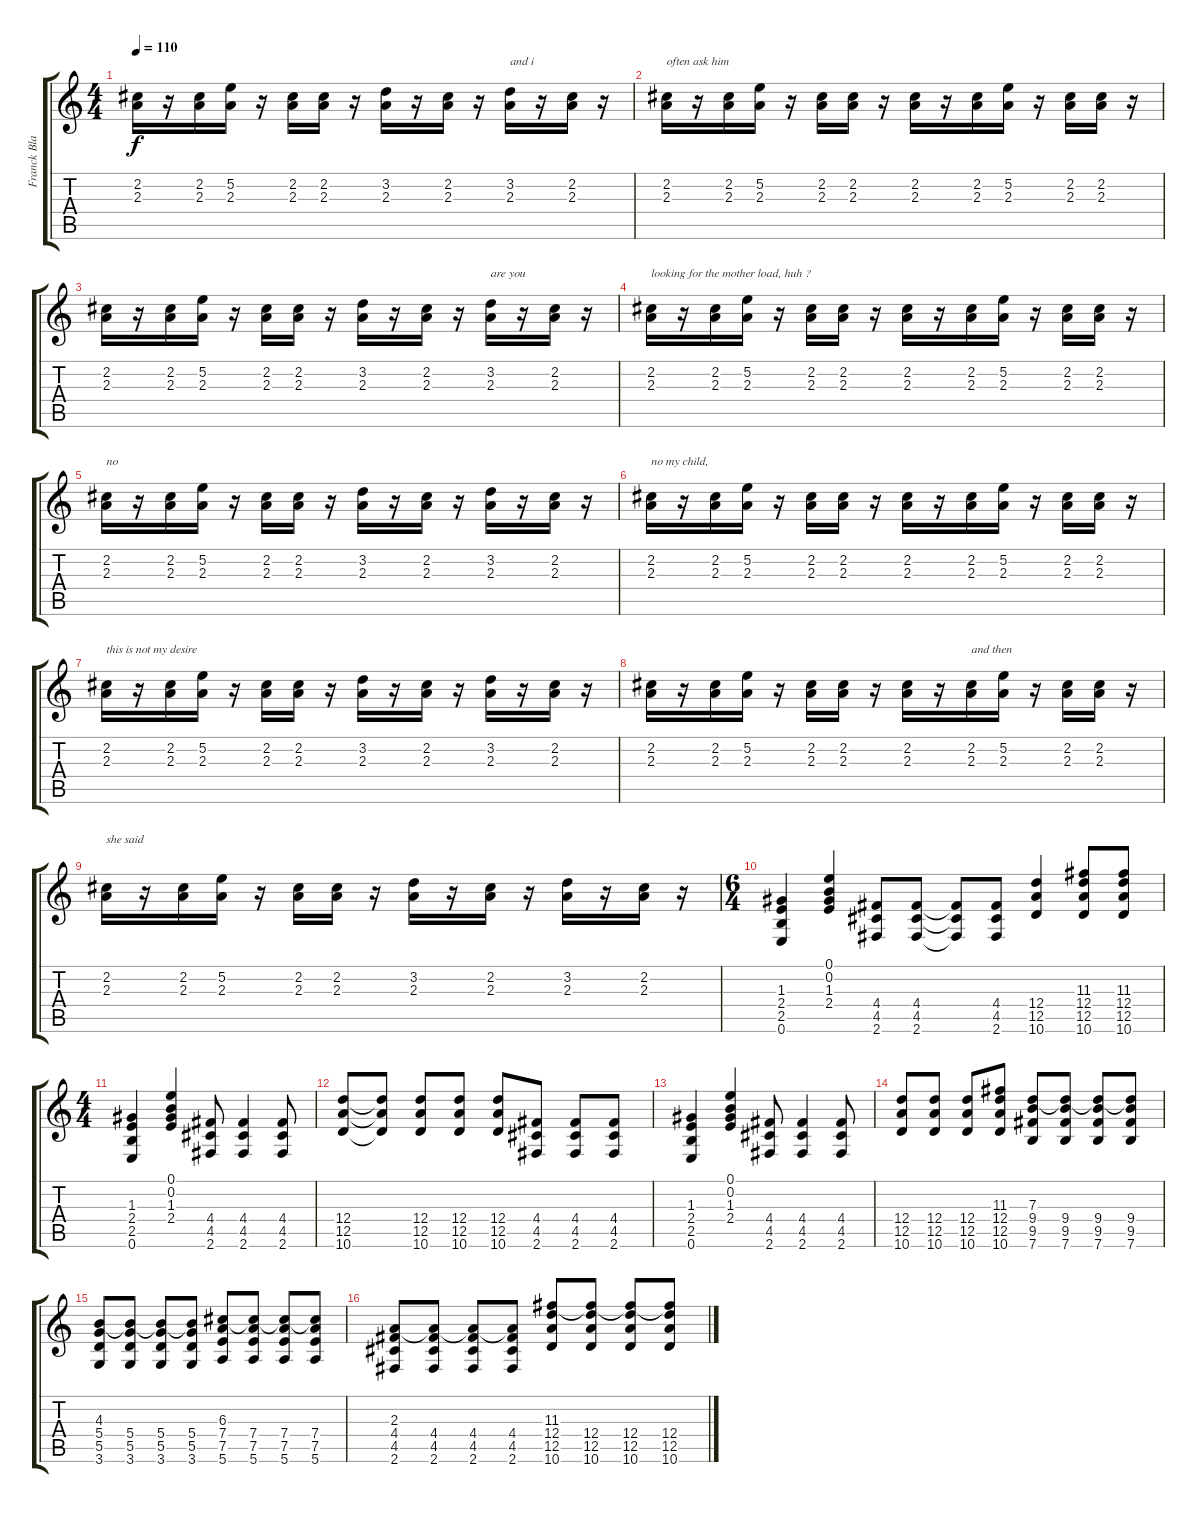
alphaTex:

\track ("Franck Black" "Franck Bla") {instrument distortionguitar}
\staff {score tabs}
\tuning (E4 B3 G3 D3 A2 E2) {hide}
\ts (4 4)
\tempo 110
\clef g2
\ks c
(2.2 2.3).16{dy f} r.16 (2.2 2.3).16 (5.2 2.3).16 r.16 (2.2 2.3).16 (2.2 2.3).16 r.16 (3.2 2.3).16 r.16 (2.2 2.3).16 r.16 (3.2 2.3).16{txt "and i"} r.16 (2.2 2.3).16 r.16 |
(2.2 2.3).16{txt "often ask him"} r.16 (2.2 2.3).16 (5.2 2.3).16 r.16 (2.2 2.3).16 (2.2 2.3).16 r.16 (2.2 2.3).16 r.16 (2.2 2.3).16 (5.2 2.3).16 r.16 (2.2 2.3).16 (2.2 2.3).16 r.16 |
(2.2 2.3).16 r.16 (2.2 2.3).16 (5.2 2.3).16 r.16 (2.2 2.3).16 (2.2 2.3).16 r.16 (3.2 2.3).16 r.16 (2.2 2.3).16 r.16 (3.2 2.3).16{txt "are you"} r.16 (2.2 2.3).16 r.16 |
(2.2 2.3).16{txt "looking for the mother load, huh ?"} r.16 (2.2 2.3).16 (5.2 2.3).16 r.16 (2.2 2.3).16 (2.2 2.3).16 r.16 (2.2 2.3).16 r.16 (2.2 2.3).16 (5.2 2.3).16 r.16 (2.2 2.3).16 (2.2 2.3).16 r.16 |
(2.2 2.3).16{txt "no"} r.16 (2.2 2.3).16 (5.2 2.3).16 r.16 (2.2 2.3).16 (2.2 2.3).16 r.16 (3.2 2.3).16 r.16 (2.2 2.3).16 r.16 (3.2 2.3).16 r.16 (2.2 2.3).16 r.16 |
(2.2 2.3).16{txt "no my child,"} r.16 (2.2 2.3).16 (5.2 2.3).16 r.16 (2.2 2.3).16 (2.2 2.3).16 r.16 (2.2 2.3).16 r.16 (2.2 2.3).16 (5.2 2.3).16 r.16 (2.2 2.3).16 (2.2 2.3).16 r.16 |
(2.2 2.3).16{txt "this is not my desire"} r.16 (2.2 2.3).16 (5.2 2.3).16 r.16 (2.2 2.3).16 (2.2 2.3).16 r.16 (3.2 2.3).16 r.16 (2.2 2.3).16 r.16 (3.2 2.3).16 r.16 (2.2 2.3).16 r.16 |
(2.2 2.3).16 r.16 (2.2 2.3).16 (5.2 2.3).16 r.16 (2.2 2.3).16 (2.2 2.3).16 r.16 (2.2 2.3).16 r.16 (2.2 2.3).16{txt "and then "} (5.2 2.3).16 r.16 (2.2 2.3).16 (2.2 2.3).16 r.16 |
(2.2 2.3).16{txt "she said"} r.16 (2.2 2.3).16 (5.2 2.3).16 r.16 (2.2 2.3).16 (2.2 2.3).16 r.16 (3.2 2.3).16 r.16 (2.2 2.3).16 r.16 (3.2 2.3).16 r.16 (2.2 2.3).16 r.16 |
\ts (6 4)
\section ("" "")
(1.3 2.4 2.5 0.6).4{instrument distortionguitar} (0.1 0.2 1.3 2.4).4 (4.4 4.5 2.6).8 (4.4 4.5 2.6).8 (4.4{t} 4.5{t} 2.6{t}).8 (4.4 4.5 2.6).8 (12.4 12.5 10.6).4 (11.3 12.4 12.5 10.6).8 (11.3 12.4 12.5 10.6).8 |
\ts (4 4)
(1.3 2.4 2.5 0.6).4 (0.1 0.2 1.3 2.4).4 (4.4 4.5 2.6).8 (4.4 4.5 2.6).4 (4.4 4.5 2.6).8 |
(12.4 12.5 10.6).8 (12.4{t} 12.5{t} 10.6{t}).8 (12.4 12.5 10.6).8 (12.4 12.5 10.6).8 (12.4 12.5 10.6).8 (4.4 4.5 2.6).8 (4.4 4.5 2.6).8 (4.4 4.5 2.6).8 |
(1.3 2.4 2.5 0.6).4 (0.1 0.2 1.3 2.4).4 (4.4 4.5 2.6).8 (4.4 4.5 2.6).4 (4.4 4.5 2.6).8 |
(12.4 12.5 10.6).8 (12.4 12.5 10.6).8 (12.4 12.5 10.6).8 (11.3 12.4 12.5 10.6).8 (7.3 9.4 9.5 7.6).8 (7.3{t} 9.4 9.5 7.6).8 (7.3{t} 9.4 9.5 7.6).8 (7.3{t} 9.4 9.5 7.6).8 |
(4.3 5.4 5.5 3.6).8 (4.3{t} 5.4 5.5 3.6).8 (4.3{t} 5.4 5.5 3.6).8 (4.3{t} 5.4 5.5 3.6).8 (6.3 7.4 7.5 5.6).8 (6.3{t} 7.4 7.5 5.6).8 (6.3{t} 7.4 7.5 5.6).8 (6.3{t} 7.4 7.5 5.6).8 |
(2.3 4.4 4.5 2.6).8 (2.3{t} 4.4 4.5 2.6).8 (2.3{t} 4.4 4.5 2.6).8 (2.3{t} 4.4 4.5 2.6).8 (11.3 12.4 12.5 10.6).8 (11.3{t} 12.4 12.5 10.6).8 (11.3{t} 12.4 12.5 10.6).8 (11.3{t} 12.4 12.5 10.6).8
